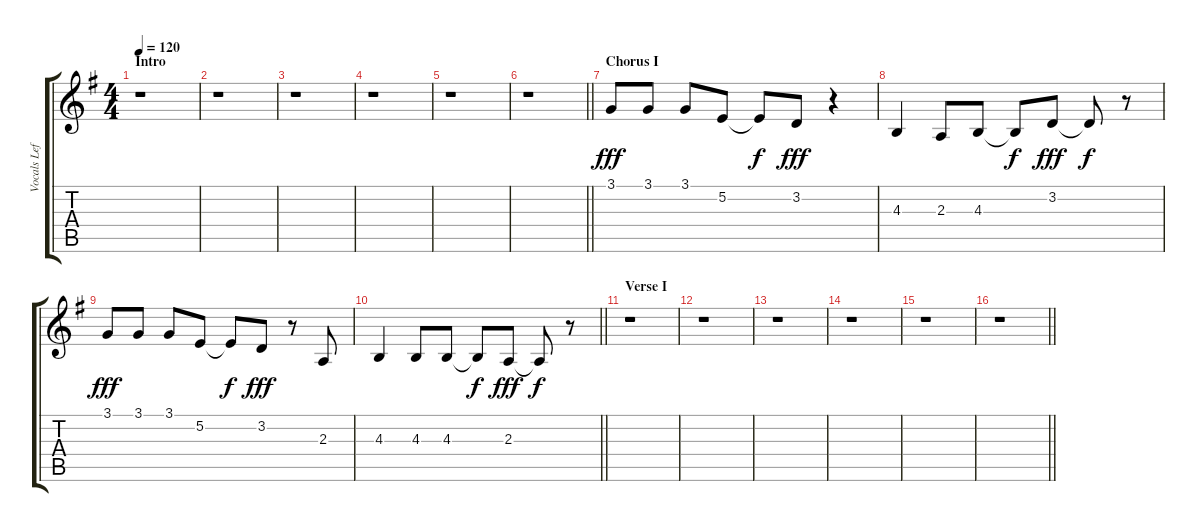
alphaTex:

\track ("Vocals Left" "Vocals Lef") {instrument lead6voice}
\staff {score tabs}
\tuning (E4 B3 G3 D3 A2 E2) {hide}
\ts (4 4)
\section ("" "Intro")
\tempo 120
\clef g2
\ks g
r.1{dy fff instrument lead6voice} |
r.1 |
r.1 |
r.1 |
r.1 |
\barLineRight lightlight
r.1 |
\section ("" "Chorus I")
3.1.8 3.1.8 3.1.8 5.2.8 5.2{t}.8{dy f} 3.2.8{dy fff} r.4 |
4.3.4 2.3.8 4.3.8 4.3{t}.8{dy f} 3.2.8{dy fff} 3.2{t}.8{dy f} r.8 |
3.1.8{dy fff} 3.1.8 3.1.8 5.2.8 5.2{t}.8{dy f} 3.2.8{dy fff} r.8 2.3.8 |
\barLineRight lightlight
4.3.4 4.3.8 4.3.8 4.3{t}.8{dy f} 2.3.8{dy fff} 2.3{t}.8{dy f} r.8 |
\section ("" "Verse I")
r.1 |
r.1 |
r.1 |
r.1 |
r.1 |
\barLineRight lightlight
r.1
